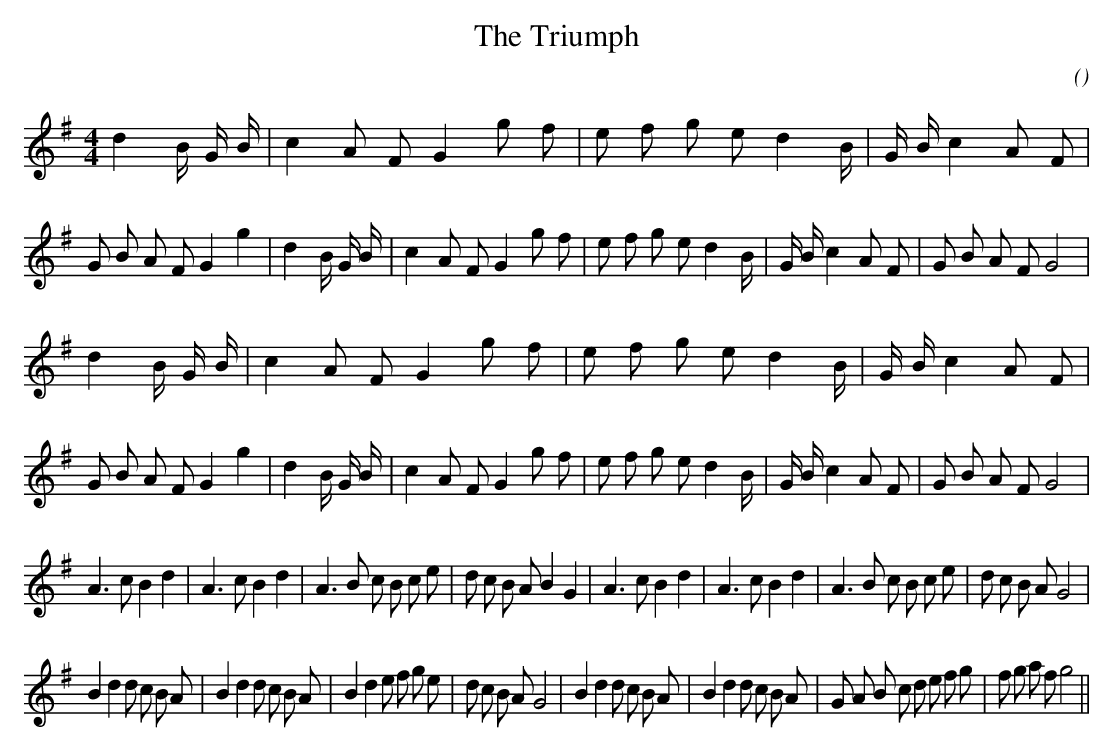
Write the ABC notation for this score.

X:1
T: The Triumph
C:
O:
M:4/4
K:G
K:G
M:4/4
L:1/16
d4 B4/3 G4/3 B4/3 |c4 A2 F2 G4 g2 f2 |e2 f2 g2 e2 d4 B4/3 |G4/3 B4/3 c4 A2 F2 |G2 B2 A2 F2 G4 g4 |d4 B4/3 G4/3 B4/3 |c4 A2 F2 G4 g2 f2 |e2 f2 g2 e2 d4 B4/3 |G4/3 B4/3 c4 A2 F2 |G2 B2 A2 F2 G8 |
d4 B4/3 G4/3 B4/3 |c4 A2 F2 G4 g2 f2 |e2 f2 g2 e2 d4 B4/3 |G4/3 B4/3 c4 A2 F2 |G2 B2 A2 F2 G4 g4 |d4 B4/3 G4/3 B4/3 |c4 A2 F2 G4 g2 f2 |e2 f2 g2 e2 d4 B4/3 |G4/3 B4/3 c4 A2 F2 |G2 B2 A2 F2 G8 |
A6 c2 B4 d4 |A6 c2 B4 d4 |A6 B2 c2 B2 c2 e2 |d2 c2 B2 A2 B4 G4 |A6 c2 B4 d4 |A6 c2 B4 d4 |A6 B2 c2 B2 c2 e2 |d2 c2 B2 A2 G8 |
B4 d4 d2 c2 B2 A2 |B4 d4 d2 c2 B2 A2 |B4 d4 e2 f2 g2 e2 |d2 c2 B2 A2 G8 |B4 d4 d2 c2 B2 A2 |B4 d4 d2 c2 B2 A2 |G2 A2 B2 c2 d2 e2 f2 g2 |f2 g2 a2 f2 g8 ||
